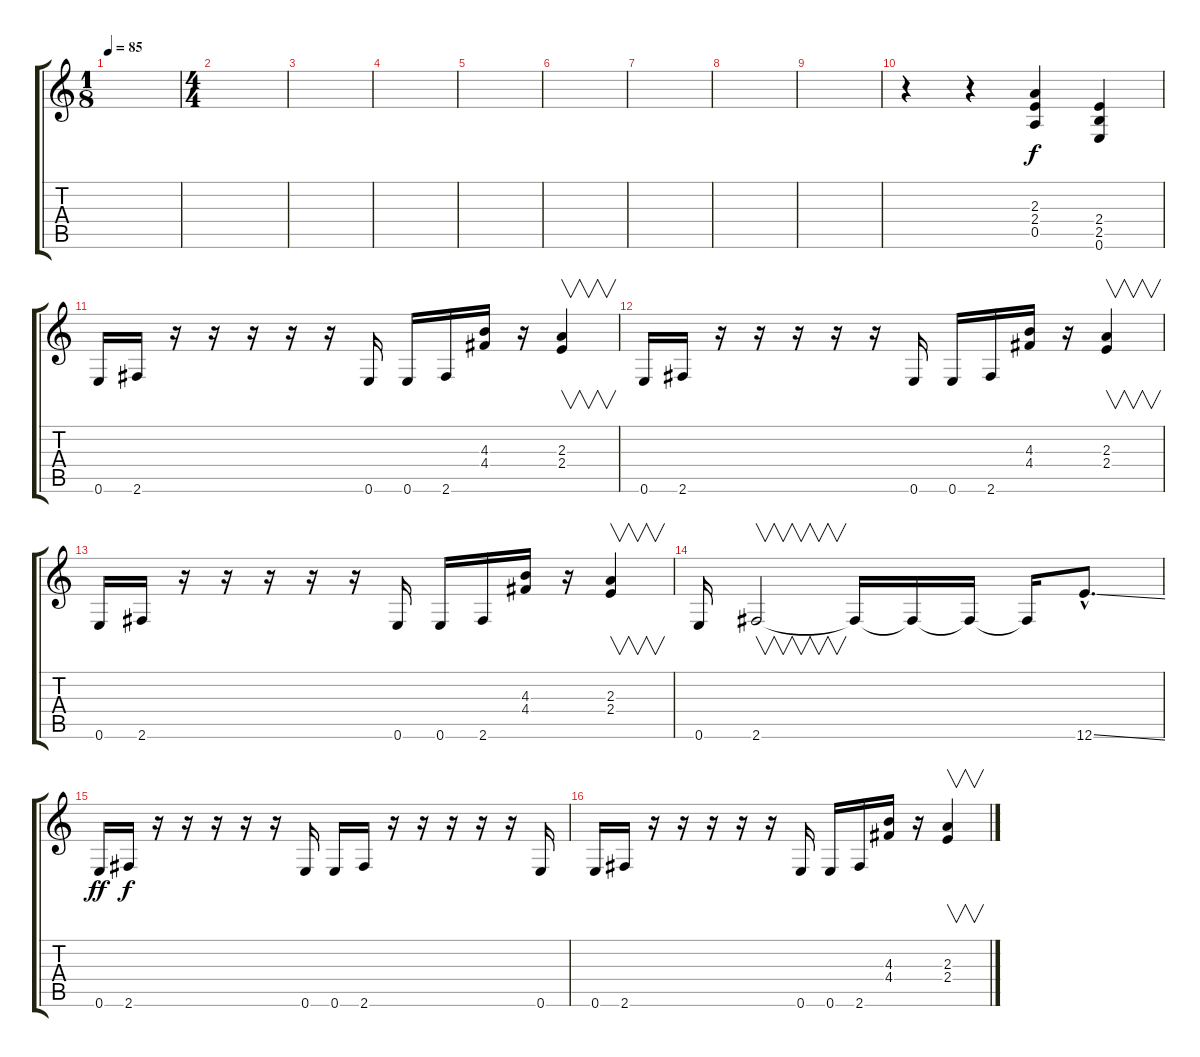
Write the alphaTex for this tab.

\track ("              From" "          ") {instrument overdrivenguitar}
\staff {score tabs}
\tuning (E4 B3 G3 D3 A2 E2) {hide}
\ts (1 8)
\tempo 85
\clef g2
\ks c
|
\ts (4 4)
|
|
|
|
|
|
|
|
r.4 r.4 (2.3 2.4 0.5).4 (2.4 2.5 0.6).4 |
0.6.16 2.6.16 r.16 r.16 r.16 r.16 r.16 0.6.16 0.6.16 2.6.16 (4.3 4.4).16 r.16 (2.3 2.4).4{v} |
0.6.16 2.6.16 r.16 r.16 r.16 r.16 r.16 0.6.16 0.6.16 2.6.16 (4.3 4.4).16 r.16 (2.3 2.4).4{v} |
0.6.16 2.6.16 r.16 r.16 r.16 r.16 r.16 0.6.16 0.6.16 2.6.16 (4.3 4.4).16 r.16 (2.3 2.4).4{v} |
0.6.16 2.6.2{v} 2.6{t}.16 2.6{t}.16 2.6{t}.16 2.6{t}.16 12.6{ss hac}.8{d} |
0.6.16{dy ff} 2.6.16{dy f} r.16 r.16 r.16 r.16 r.16 0.6.16 0.6.16 2.6.16 r.16 r.16 r.16 r.16 r.16 0.6.16 |
0.6.16 2.6.16 r.16 r.16 r.16 r.16 r.16 0.6.16 0.6.16 2.6.16 (4.3 4.4).16 r.16 (2.3 2.4).4{v}
